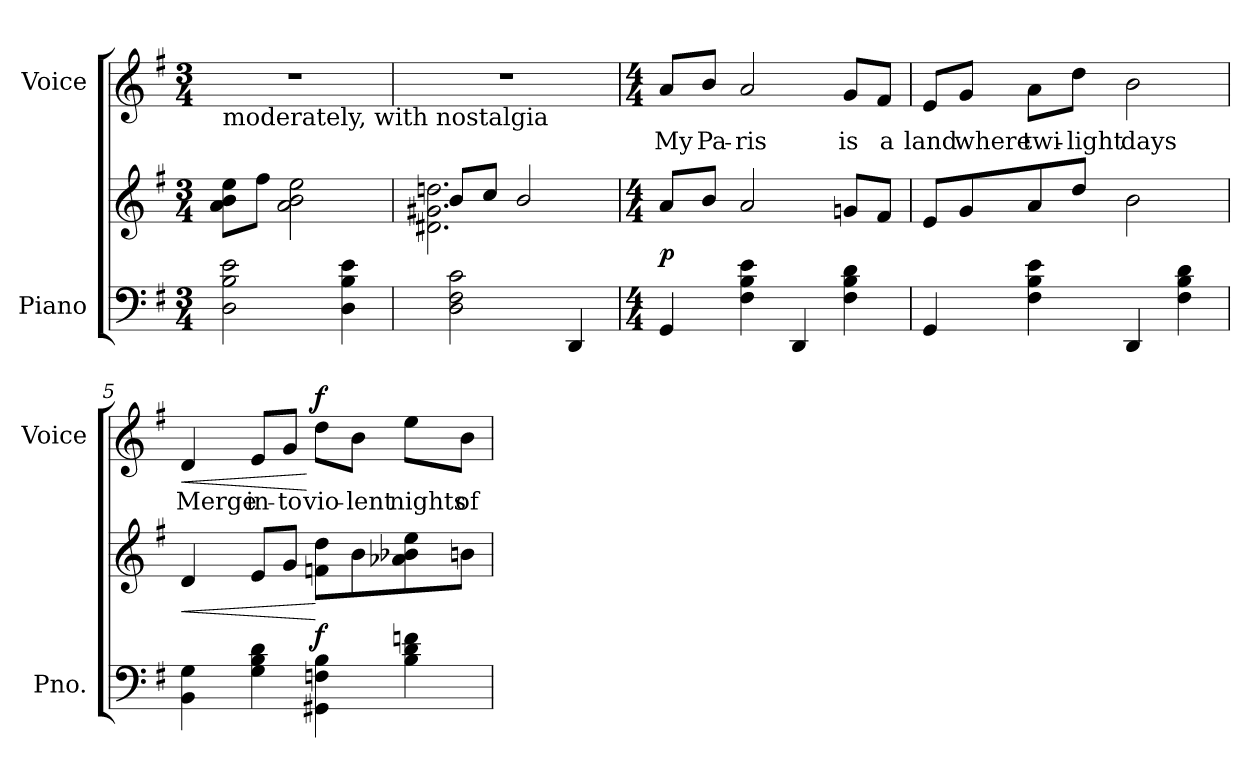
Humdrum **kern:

**kern	**kern	**dynam	**kern	**text	**dynam
*part2	*part2	*part2	*part1	*part1	*part1
*staff3	*staff2	*staff2/3	*staff1	*staff1	*staff1
*I"Piano	*	*	*I"Voice	*	*
*I'Pno.	*	*	*I'Voice	*	*
!!LO:PB:g=z
*clefF4	*clefG2	*	*clefG2	*	*
*k[f#]	*k[f#]	*	*k[f#]	*	*
*G:	*G:	*	*G:	*	*
*M3/4	*M3/4	*	*M3/4	*	*
*MM100	*MM100	*	*MM100	*	*
=1	=1	=1	=1	=1	=1
!	!	!	!LO:TX:b:t=moderately, with nostalgia	!	!
!	!	!	!LO:N:vis=1	!	!
2Di\ 2Bi 2ei	8ai\ 8bi 8eeiL	.	2.r	.	.
.	8ff#i\J	.	.	.	.
.	2ai\ 2bi 2eei	.	.	.	.
4Di\ 4Bi 4ei	.	.	.	.	.
=2	=2	=2	=2	=2	=2
*	*^	*	*	*	*
!	!	!	!	!LO:N:vis=1	!	!
2Di\ 2F#i 2ci	8bi/L	2.d#Xi\ 2.g#Xi 2.ddni	.	2.r	.	.
.	8cci/J	.	.	.	.	.
.	2bi/	.	.	.	.	.
4DDi/	.	.	.	.	.	.
*	*v	*v	*	*	*	*
=3	=3	=3	=3	=3	=3
*M4/4	*M4/4	*	*M4/4	*	*
!	!	!	!	!LO:LY:b:color=#000000	!
4GGi/	8ai/L	p	8ai/L	My	.
!	!	!	!	!LO:LY:b:color=#000000	!
.	8bi/J	.	8bi/J	Pa-	.
!	!	!	!	!LO:LY:b:color=#000000	!
4F#i\ 4Bi 4ei	2ai/	.	2ai/	-ris	.
4DDi/	.	.	.	.	.
!	!	!	!	!LO:LY:b:color=#000000	!
4F#i\ 4Bi 4di	8gni/L	.	8gi/L	is	.
!	!	!	!	!LO:LY:b:color=#000000	!
.	8f#i/J	.	8f#i/J	a	.
!!LO:LB:g=z
=4	=4	=4	=4	=4	=4
!	!	!	!	!LO:LY:b:color=#000000	!
4GGi/	8ei/L	.	8ei/L	land	.
!	!	!	!	!LO:LY:b:color=#000000	!
.	8gi/	.	8gi/J	where	.
!	!	!	!	!LO:LY:b:color=#000000	!
4F#i\ 4Bi 4ei	8ai/	.	8ai\L	twi-	.
!	!	!	!	!LO:LY:b:color=#000000	!
.	8ddi/J	.	8ddi\J	-light	.
!	!	!	!	!LO:LY:b:color=#000000	!
4DDi/	2bi\	.	2bi\	days	.
4F#i\ 4Bi 4di	.	.	.	.	.
=5	=5	=5	=5	=5	=5
!	!	!LO:HP:b	!	!	!
!	!	!	!	!LO:LY:b:color=#000000	!LO:HP:b
4BBi\ 4Gi	4di/	<	4di/	Merge	<
!	!	!	!	!LO:LY:b:color=#000000	!
4Gi\ 4Bi 4di	8ei/L	.	8ei/L	in-	.
!	!	!	!	!LO:LY:b:color=#000000	!
.	8gi/J	.	8gi/J	-to	.
!	!	!	!	!LO:LY:b:color=#000000	!
4GG#Xi\ 4Fni 4Bi	8fni\ 8ddiL	[ f	8ddi\L	vio-	[ f
!	!	!	!	!LO:LY:b:color=#000000	!
.	8bi\	.	8bi\J	-lent	.
!	!	!	!	!LO:LY:b:color=#000000	!
4Bi\ 4di 4fni	8a-Xi\ 8b-Xi 8eei	.	8eei\L	nights	.
!	!	!	!	!LO:LY:b:color=#000000	!
.	8bni\J	.	8bi\J	of	.
=	=	=	=	=	=
*-	*-	*-	*-	*-	*-
